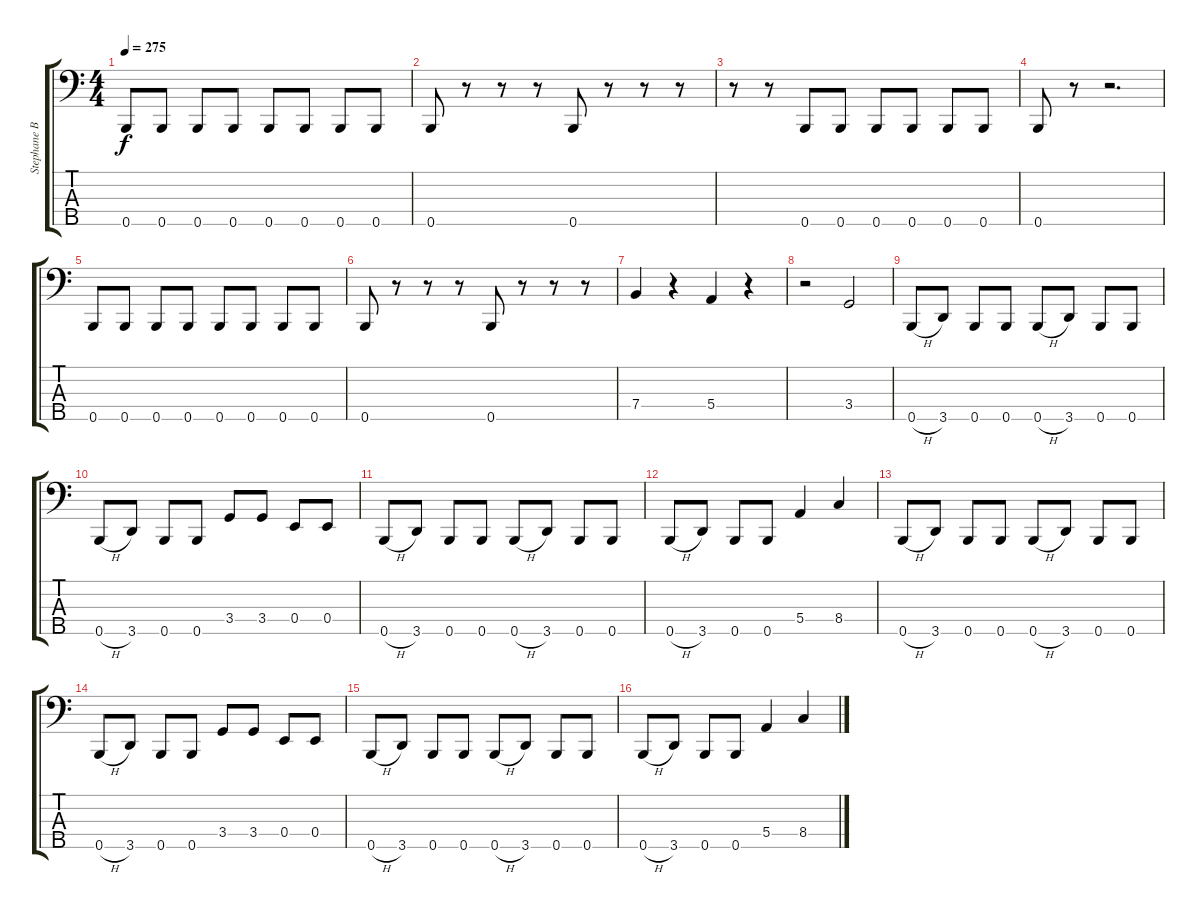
\track ("Stephane Barbe " "Stephane B") {instrument electricbassfinger}
\staff {score tabs}
\tuning (G2 D2 A1 E1 B0) {hide}
\ts (4 4)
\tempo 275
\clef f4
\ks c
0.5.8{dy f} 0.5.8 0.5.8 0.5.8 0.5.8 0.5.8 0.5.8 0.5.8 |
0.5.8 r.8 r.8 r.8 0.5.8 r.8 r.8 r.8 |
r.8 r.8 0.5.8 0.5.8 0.5.8 0.5.8 0.5.8 0.5.8 |
0.5.8 r.8 r.2{d} |
0.5.8 0.5.8 0.5.8 0.5.8 0.5.8 0.5.8 0.5.8 0.5.8 |
0.5.8 r.8 r.8 r.8 0.5.8 r.8 r.8 r.8 |
7.4.4 r.4 5.4.4 r.4 |
r.2 3.4.2 |
0.5{h}.8 3.5.8 0.5.8 0.5.8 0.5{h}.8 3.5.8 0.5.8 0.5.8 |
0.5{h}.8 3.5.8 0.5.8 0.5.8 3.4.8 3.4.8 0.4.8 0.4.8 |
0.5{h}.8 3.5.8 0.5.8 0.5.8 0.5{h}.8 3.5.8 0.5.8 0.5.8 |
0.5{h}.8 3.5.8 0.5.8 0.5.8 5.4.4 8.4.4 |
0.5{h}.8 3.5.8 0.5.8 0.5.8 0.5{h}.8 3.5.8 0.5.8 0.5.8 |
0.5{h}.8 3.5.8 0.5.8 0.5.8 3.4.8 3.4.8 0.4.8 0.4.8 |
0.5{h}.8 3.5.8 0.5.8 0.5.8 0.5{h}.8 3.5.8 0.5.8 0.5.8 |
0.5{h}.8 3.5.8 0.5.8 0.5.8 5.4.4 8.4.4
